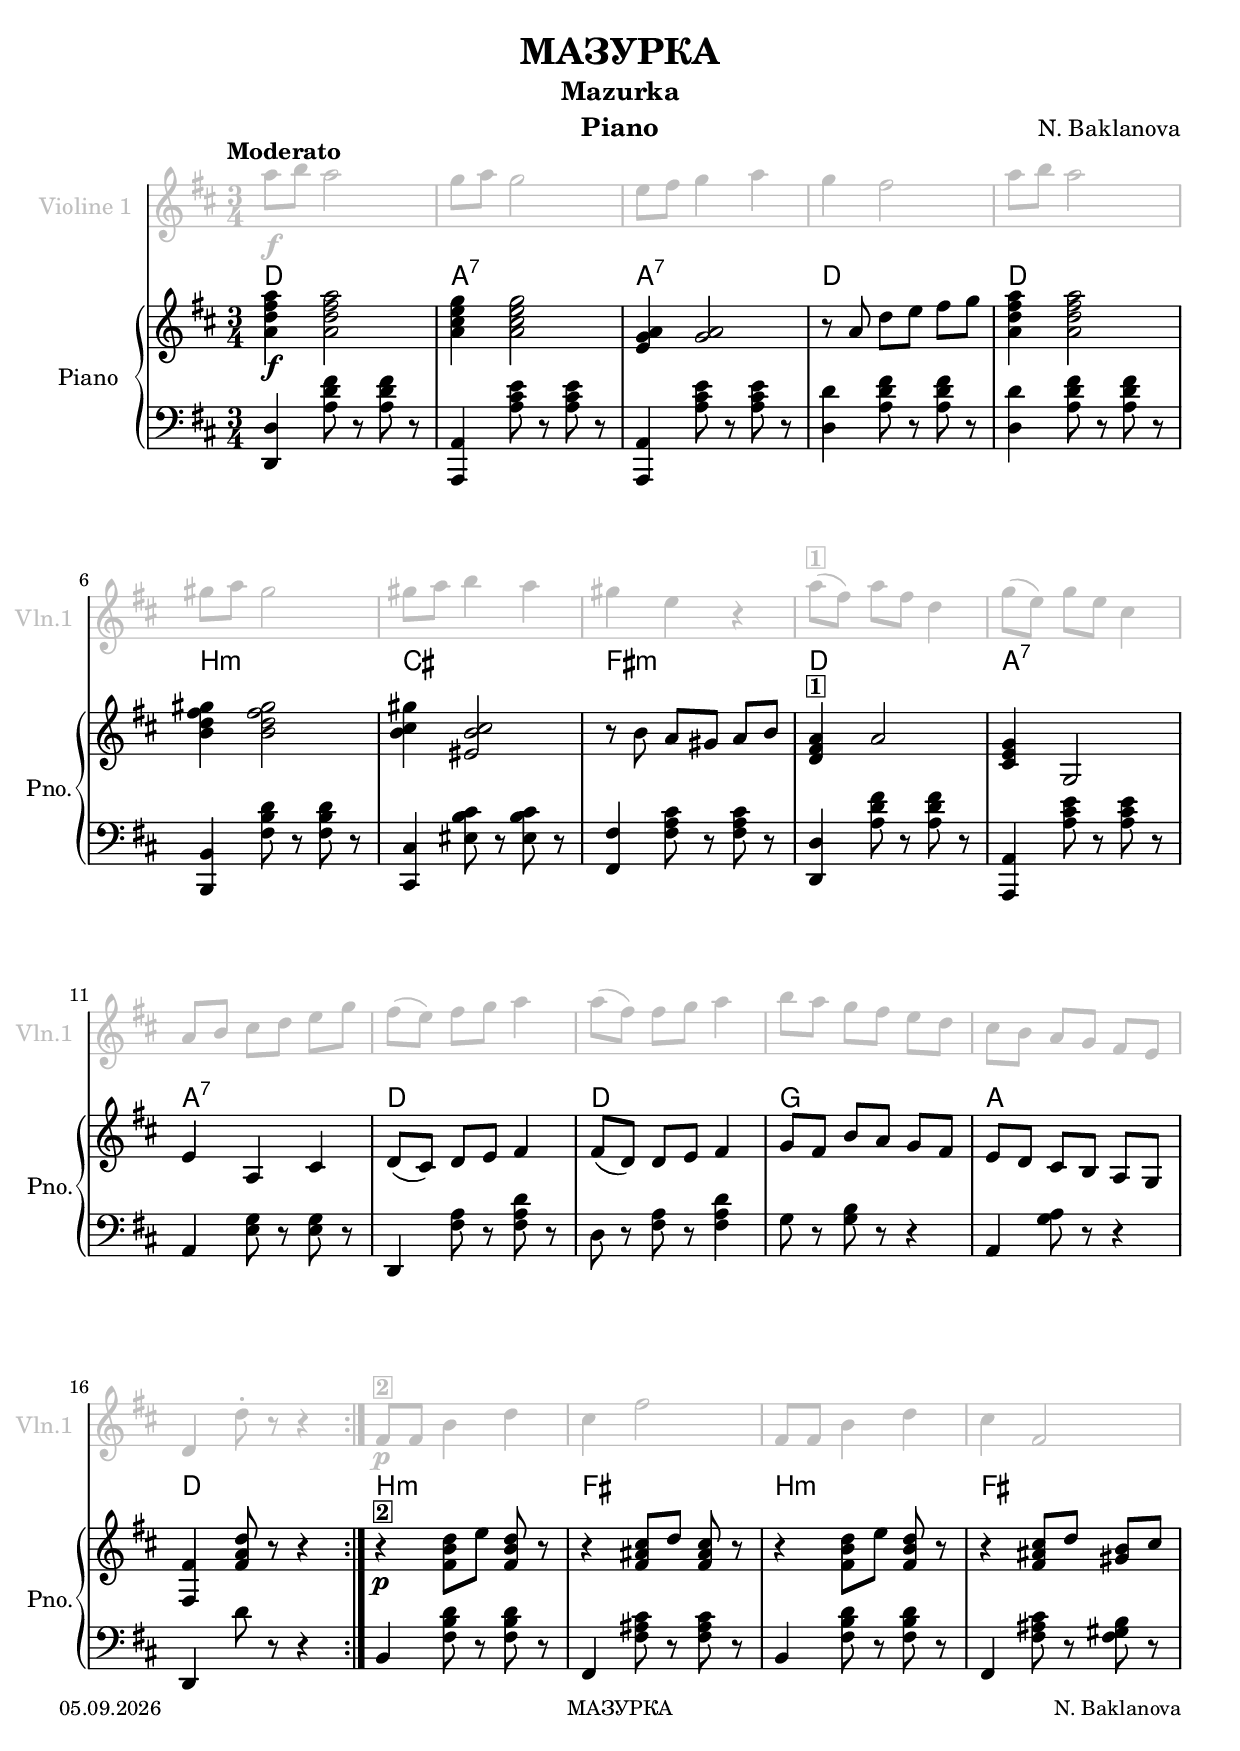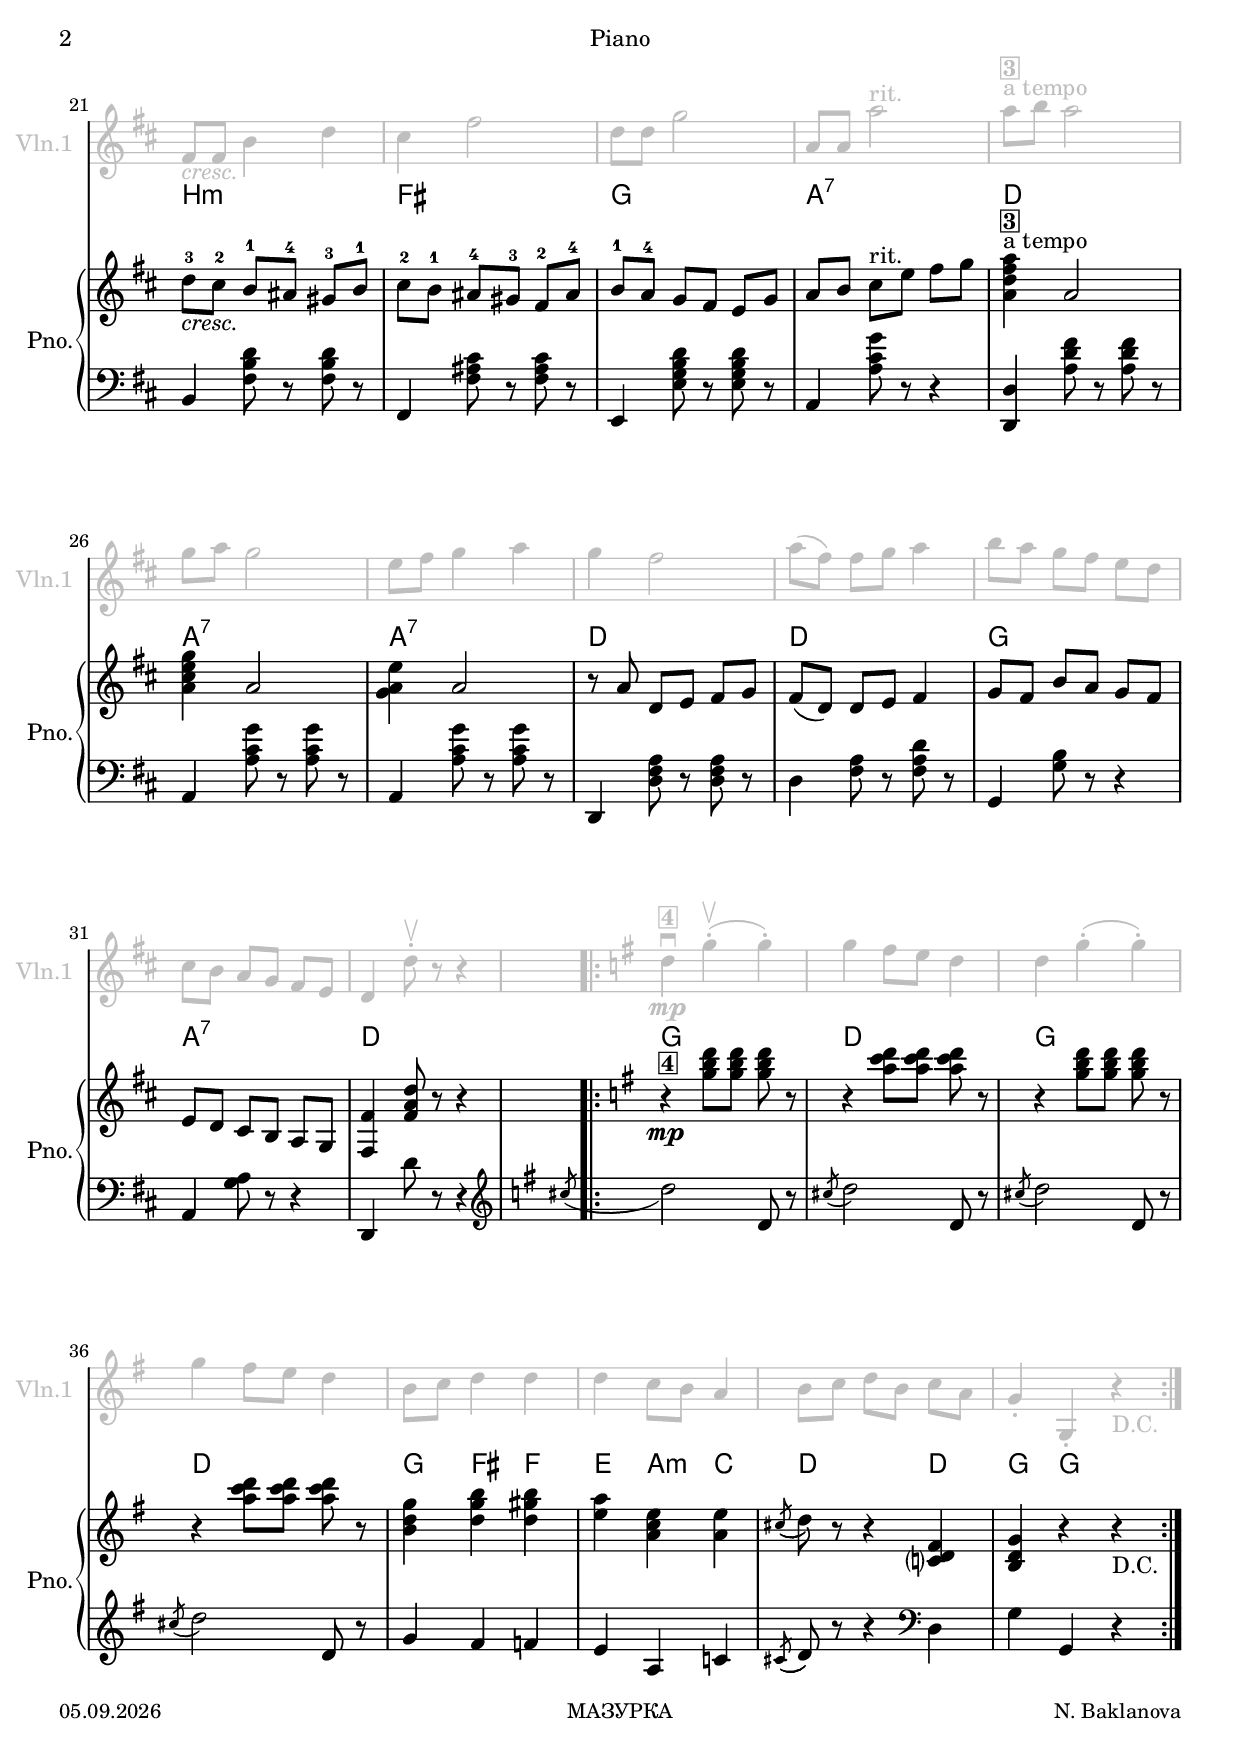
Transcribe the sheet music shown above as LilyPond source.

\version "2.18.2"

\include "../globals.ily"
\version "2.18.2"

\include "../globals.ily"

violinI = \relative c'' { 
  \globalSettings
  \clef treble
  \repeat volta 2 {
    a'8\f b a2 |
    g8 a g2 | 
    e8 fis g4 a | 
    g4 fis2 | 
    a8 b a2 |
   \break
   gis8 a gis2 |
   gis8 a8 b4 a |
   gis4 e r4 |
   a8([^\markup { \box \bold 1 } fis)] a[ fis] d4 |
   g8([ e)] g[ e] cis4 |
   \break
   a8[ b] cis[ d] e[ g] |
   fis8[( e)] fis g a4 |
   a8[( fis)] fis g a4 |	
   b8[ a] g[ fis] e[ d] |
   cis8[ b] a[ g] fis[ e] |
   \break
   d4 d'8-.r8 r4 |
  }  
  fis,8\p^\markup { \box \bold 2 } fis b4 d |
  cis4 fis2 |
  fis,8 fis b4 d |
  cis4 fis,2 |
  \break
  fis8_\markup { \italic cresc. } fis b4 d |
  cis4 fis2 |
  d8 d g2 |
  a,8 a a'2^"rit." | 
  a8^"a tempo"^\markup { \box \bold 3 } b a2 |
  \break
  g8 a g2 |
  e8 fis g4 a4 |
  g4 fis2 |
  a8([ fis)] fis g a4 |
  b8[ a] g[ fis] e[ d] |
  \break
  cis8[ b] a[ g] fis[ e] |
  d4 d'8-.\upbow r8 r4 | 
  \repeat volta 2 { 
    \key g \major d4\mp\downbow^\markup { \box \bold 4 } g-.(\upbow g-.) |
    g4 fis8 e d4 |
    d4 g-.( g-.) |
    g4 fis8 e d4 | 
    b8 c d4 d |
    d4 c8 b a4 |
    b8[ c] d[ b] c[ a] |
    g4-. g,-. r4_"D.C." |
  }	
}

\version "2.18.2"

\include "../globals.ily"

pianoTreble = \relative c'' {
  \globalSettings
  \clef treble
    <a d fis a>4\f <a d fis a>2
  | <a cis e g>4 <a cis e g>2
  | <g a e>4 <g a>2 
  | r8 a d[ e] fis[ g]
  | <a, d fis a>4 <a d fis a>2
  \break
  | <b d fis gis>4 <b d fis gis>2
  | <b cis gis'>4 <eis, b' cis>2
  | r8 b'8 a[ gis] a[ b]
  | <d, fis a>4^\markup { \box \bold 1 } a'2
  | <cis, e g>4 g2
  \break
  | e'4 a, cis
  | d8[( cis]) d[ e] fis4
  | fis8[( d]) d[ e] fis4
  | g8[ fis] b[ a] g[ fis]
  | e[ d] cis[ b] a[ g]
  \break
  | <fis fis'>4 <fis' a d>8 r8 r4
  | r4\p^\markup { \box \bold 2 } <fis b d>8[ e'] <fis, b d> r8
  | r4 <fis ais cis>8[ d'] <fis, ais cis>8 r8
  | r4 <fis b d>8[ e'] <fis, b d>8 r8
  | r4 <fis ais cis>8[ d'] <gis, b>8 cis
  \break
  | d8^3[_\markup { \italic cresc. } cis^2] b^1[ ais^4] gis^3[ b^1]
  | cis8^2[ b^1] ais^4[ gis^3] fis^2[ ais^4]
  | b8^1[ a^4] g[ fis] e[ g]
  | a8[ b] cis^"rit."[ e] fis[ g]
  | <a, d fis a>4^"a tempo"^\markup { \box \bold 3 } a2
  \break
  | <a cis e g>4 a2
  | <g a e'>4 a2
  | r8 a d,[ e] fis[ g]
  | fis8[( d]) d[ e] fis4
  | g8[ fis] b[ a] g[ fis]
  \break
  | e8[ d] cis[ b] a[ g]
  | <fis fis'>4 <fis' a d>8 r8 r4 
  | \key g \major r4\mp^\markup { \box \bold 4 } <g' b d>8[ <g b d>] <g b d> r8
  | r4 <a c d>8[ <a c d>] <a c d> r8
  | r4 <g b d>8[ <g b d>] <g b d> r8

  | r4 <a c d>8[ <a c d>] <a c d> r8
  | <b, d g>4 <d g b> <d gis b>
  | <e a>4 <a, c e> <a e'>
  | \acciaccatura cis8( d8) r8 r4 <c,? d fis>4
  | <b d g>4 r4 r4_"D.C." |

}

pianoBass = \relative c, {
  \globalSettings
  \clef bass
    <d d'>4 <a'' d fis>8 r8 <a d fis>8 r8
  | <a,, a'>4 <a'' cis e>8 r8 <a cis e>8 r8
  | <a,, a'>4 <a'' cis e>8 r8 <a cis e>8 r8
  | <d, d'>4 <a' d fis>8 r8 <a d fis>8 r8
  | <d, d'>4 <a' d fis>8 r8 <a d fis>8 r8
  \break
  | <b,, b'>4 <fis'' b d>8 r8 <fis b d>8 r8
  | <cis, cis'>4 <eis' b' cis>8 r8 <eis b' cis>8 r8
  | <fis, fis'>4 <fis' a cis>8 r8 <fis a cis>8 r8
  | <d, d'>4 <a'' d fis>8 r8 <a d fis>8 r8
  | <a,, a'>4 <a'' cis e>8 r8 <a cis e>8 r8
  \break
  | a,4 <e' g>8 r8 <e g>8 r8
  | d,4 <fis' a>8 r8 <fis a d>8 r8
  | d8 r8 <fis a> r8 <fis a d>4
  | g8 r8 <g b> r8 r4 
  | a,4 <g' a>8 r8 r4
  \break
  | d,4 d''8 r8 r4
  | b,4 <fis' b d>8 r8 <fis b d>8 r8
  | fis,4 <fis' ais cis>8 r8 <fis ais cis>8 r8
  | b,4 <fis' b d>8 r8 <fis b d>8 r8
  | fis,4 <fis' ais cis>8 r8 <fis gis b>8 r8
  \break
  | b,4 <fis' b d>8 r8 <fis b d>8 r8
  | fis,4 <fis' ais cis>8 r8 <fis ais cis>8 r8
  | e,4 <e' g b d>8 r8 <e g b d>8 r8
  | a,4 <a' cis g'>8 r8 r4
  | <d,, d'>4 <a'' d fis>8 r8 <a d fis>8 r8
  \break
  | a,4 <a' cis g'>8 r8 <a cis g'>8 r8
  | a,4 <a' cis g'>8 r8 <a cis g'>8 r8
  | d,,4 <d' fis a>8 r8 <d fis a>8 r8
  | d4 <fis a>8 r8 <fis a d>8 r8
  | g,4 <g' b>8 r8 r4
  \break
  | a,4 <g' a>8 r8 r4
  | d,4 d''8 r8 r4
  | \clef treble \key g \major \acciaccatura cis'8 d2 d,8 r8
  | \acciaccatura cis'8 d2 d,8 r8
  | \acciaccatura cis'8 d2 d,8 r8
  | \acciaccatura cis'8 d2 d,8 r8
  | g4 fis f
  | e4 a, c!
  | \acciaccatura cis8( d8) r8 r4 \clef bass d,4
  | g4 g,4 r4
}

\version "2.18.2"

\include "../globals.ily"

guitarChords = \chordmode {
    \globalSettings
    \repeat volta 2 {
      d2. | a:7 | a:7 | d | d | 
      b:m | cis | fis:m | d | a:7 | 
      a:7 | d | d | g | a | d
    }
    b:m | fis | b:m | fis |
    b:m | fis | g | a:7 | d
    a:7 | a:7 | d | d | g |
    a:7 | d |
    \repeat volta 2 {
      g' | d' | g' |
      d' | g4 fis f | e a:m c | d4 s d |
      g g s
    }
}


\header {
  instrument = "Piano"
}

\score {
  <<
    \new Staff \with { instrumentName = "Violine 1" shortInstrumentName = "Vln.1" } { 
      \applyContext #(override-color-for-all-grobs (x11-color 'gray))
      \violinI 
    }
    \new ChordNames { \germanChords \guitarChords }
    \new PianoStaff \with { instrumentName = "Piano" shortInstrumentName = "Pno." } { << \new Staff { \pianoTreble } \new Staff { \pianoBass } >> }        
  >>
  \layout {
    indent = 1.5\cm
    short-indent = 0.5\cm
  }
}